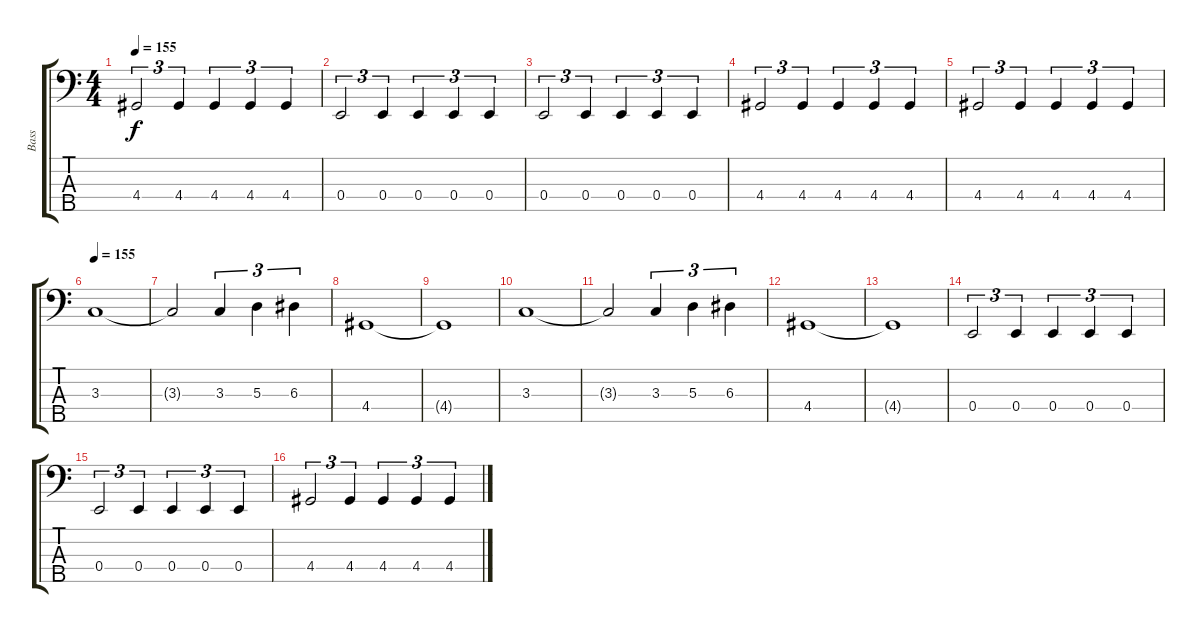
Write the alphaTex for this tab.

\track ("Bass" "Bass") {instrument electricbassfinger}
\staff {score tabs}
\tuning (G2 D2 A1 E1 B0) {hide}
\ts (4 4)
\tempo 155
\clef f4
\ks c
4.4.2{tu (3 2) dy f} 4.4.4{tu (3 2)} 4.4.4{tu (3 2)} 4.4.4{tu (3 2)} 4.4.4{tu (3 2)} |
0.4.2{tu (3 2)} 0.4.4{tu (3 2)} 0.4.4{tu (3 2)} 0.4.4{tu (3 2)} 0.4.4{tu (3 2)} |
0.4.2{tu (3 2)} 0.4.4{tu (3 2)} 0.4.4{tu (3 2)} 0.4.4{tu (3 2)} 0.4.4{tu (3 2)} |
4.4.2{tu (3 2)} 4.4.4{tu (3 2)} 4.4.4{tu (3 2)} 4.4.4{tu (3 2)} 4.4.4{tu (3 2)} |
4.4.2{tu (3 2)} 4.4.4{tu (3 2)} 4.4.4{tu (3 2)} 4.4.4{tu (3 2)} 4.4.4{tu (3 2)} |
\tempo 155
3.3.1 |
3.3{t}.2 3.3.4{tu (3 2)} 5.3.4{tu (3 2)} 6.3.4{tu (3 2)} |
4.4.1 |
4.4{t}.1 |
3.3.1 |
3.3{t}.2 3.3.4{tu (3 2)} 5.3.4{tu (3 2)} 6.3.4{tu (3 2)} |
4.4.1 |
4.4{t}.1 |
0.4.2{tu (3 2)} 0.4.4{tu (3 2)} 0.4.4{tu (3 2)} 0.4.4{tu (3 2)} 0.4.4{tu (3 2)} |
0.4.2{tu (3 2)} 0.4.4{tu (3 2)} 0.4.4{tu (3 2)} 0.4.4{tu (3 2)} 0.4.4{tu (3 2)} |
4.4.2{tu (3 2)} 4.4.4{tu (3 2)} 4.4.4{tu (3 2)} 4.4.4{tu (3 2)} 4.4.4{tu (3 2)}
